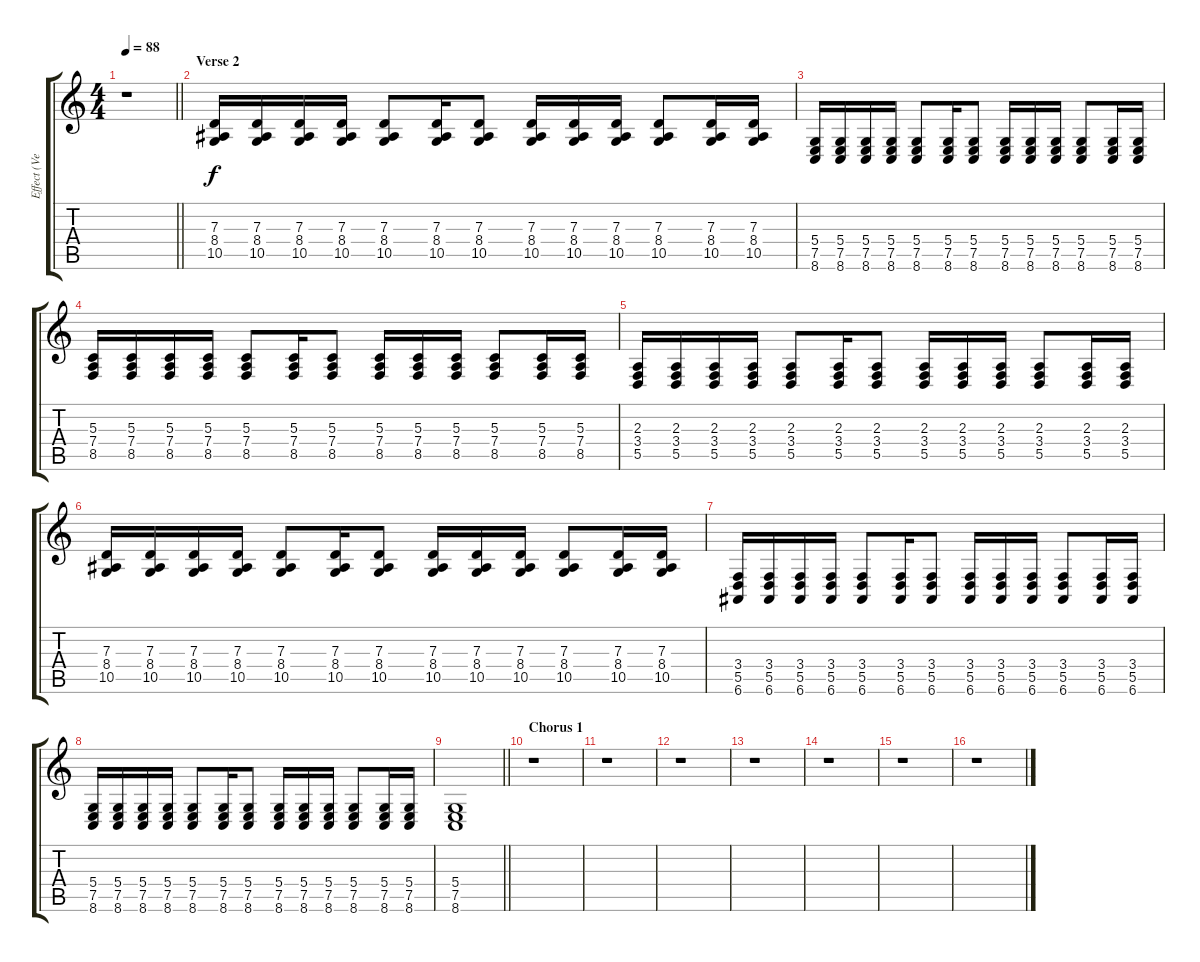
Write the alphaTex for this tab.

\track ("Effect (Verse 2)" "Effect (Ve") {instrument lead2sawtooth}
\staff {score tabs}
\tuning (E4 B3 G3 D3 A2 E2) {hide}
\ts (4 4)
\tempo 88
\clef g2
\barLineRight lightlight
\ks c
r.1{dy f} |
\section ("" "Verse 2")
(7.3 8.4 10.5).16 (7.3 8.4 10.5).16 (7.3 8.4 10.5).16 (7.3 8.4 10.5).16 (7.3 8.4 10.5).8 (7.3 8.4 10.5).16 (7.3 8.4 10.5).8 (7.3 8.4 10.5).16 (7.3 8.4 10.5).16 (7.3 8.4 10.5).16 (7.3 8.4 10.5).8 (7.3 8.4 10.5).16 (7.3 8.4 10.5).16 |
(5.4 7.5 8.6).16 (5.4 7.5 8.6).16 (5.4 7.5 8.6).16 (5.4 7.5 8.6).16 (5.4 7.5 8.6).8 (5.4 7.5 8.6).16 (5.4 7.5 8.6).8 (5.4 7.5 8.6).16 (5.4 7.5 8.6).16 (5.4 7.5 8.6).16 (5.4 7.5 8.6).8 (5.4 7.5 8.6).16 (5.4 7.5 8.6).16 |
(5.3 7.4 8.5).16 (5.3 7.4 8.5).16 (5.3 7.4 8.5).16 (5.3 7.4 8.5).16 (5.3 7.4 8.5).8 (5.3 7.4 8.5).16 (5.3 7.4 8.5).8 (5.3 7.4 8.5).16 (5.3 7.4 8.5).16 (5.3 7.4 8.5).16 (5.3 7.4 8.5).8 (5.3 7.4 8.5).16 (5.3 7.4 8.5).16 |
(2.3 3.4 5.5).16 (2.3 3.4 5.5).16 (2.3 3.4 5.5).16 (2.3 3.4 5.5).16 (2.3 3.4 5.5).8 (2.3 3.4 5.5).16 (2.3 3.4 5.5).8 (2.3 3.4 5.5).16 (2.3 3.4 5.5).16 (2.3 3.4 5.5).16 (2.3 3.4 5.5).8 (2.3 3.4 5.5).16 (2.3 3.4 5.5).16 |
(7.3 8.4 10.5).16 (7.3 8.4 10.5).16 (7.3 8.4 10.5).16 (7.3 8.4 10.5).16 (7.3 8.4 10.5).8 (7.3 8.4 10.5).16 (7.3 8.4 10.5).8 (7.3 8.4 10.5).16 (7.3 8.4 10.5).16 (7.3 8.4 10.5).16 (7.3 8.4 10.5).8 (7.3 8.4 10.5).16 (7.3 8.4 10.5).16 |
(3.4 5.5 6.6).16 (3.4 5.5 6.6).16 (3.4 5.5 6.6).16 (3.4 5.5 6.6).16 (3.4 5.5 6.6).8 (3.4 5.5 6.6).16 (3.4 5.5 6.6).8 (3.4 5.5 6.6).16 (3.4 5.5 6.6).16 (3.4 5.5 6.6).16 (3.4 5.5 6.6).8 (3.4 5.5 6.6).16 (3.4 5.5 6.6).16 |
(5.4 7.5 8.6).16 (5.4 7.5 8.6).16 (5.4 7.5 8.6).16 (5.4 7.5 8.6).16 (5.4 7.5 8.6).8 (5.4 7.5 8.6).16 (5.4 7.5 8.6).8 (5.4 7.5 8.6).16 (5.4 7.5 8.6).16 (5.4 7.5 8.6).16 (5.4 7.5 8.6).8 (5.4 7.5 8.6).16 (5.4 7.5 8.6).16 |
\barLineRight lightlight
(5.4 7.5 8.6).1 |
\section ("" "Chorus 1")
r.1 |
r.1 |
r.1 |
r.1 |
r.1 |
r.1 |
r.1
